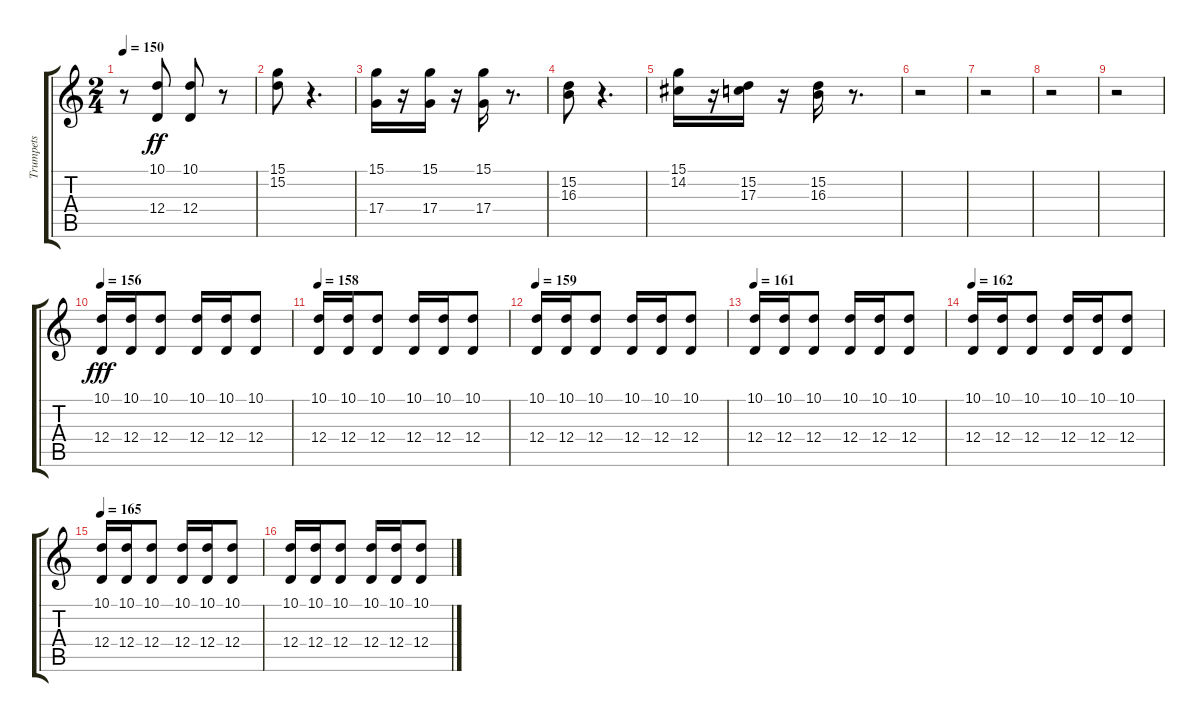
\track ("Trumpets" "Trumpets") {instrument brasssection}
\staff {score tabs}
\tuning (E4 B3 G3 D3 A2 E2) {hide}
\ts (2 4)
\tempo 150
\clef g2
\ks c
r.8{dy ff} (10.1 12.4).8 (10.1 12.4).8 r.8 |
(15.1 15.2).8 r.4{d} |
(15.1 17.4).16 r.16 (15.1 17.4).16 r.16 (15.1 17.4).16 r.8{d} |
(15.2 16.3).8 r.4{d} |
(15.1 14.2).16 r.16 (15.2 17.3).16 r.16 (15.2 16.3).16 r.8{d} |
r.2 |
r.2 |
r.2 |
r.2 |
\tempo 156
(10.1 12.4).16{dy fff} (10.1 12.4).16 (10.1 12.4).8 (10.1 12.4).16 (10.1 12.4).16 (10.1 12.4).8 |
\tempo 158
(10.1 12.4).16 (10.1 12.4).16 (10.1 12.4).8 (10.1 12.4).16 (10.1 12.4).16 (10.1 12.4).8 |
\tempo 159
(10.1 12.4).16 (10.1 12.4).16 (10.1 12.4).8 (10.1 12.4).16 (10.1 12.4).16 (10.1 12.4).8 |
\tempo 161
(10.1 12.4).16 (10.1 12.4).16 (10.1 12.4).8 (10.1 12.4).16 (10.1 12.4).16 (10.1 12.4).8 |
\tempo 162
(10.1 12.4).16 (10.1 12.4).16 (10.1 12.4).8 (10.1 12.4).16 (10.1 12.4).16 (10.1 12.4).8 |
\tempo 165
(10.1 12.4).16 (10.1 12.4).16 (10.1 12.4).8 (10.1 12.4).16 (10.1 12.4).16 (10.1 12.4).8 |
(10.1 12.4).16 (10.1 12.4).16 (10.1 12.4).8 (10.1 12.4).16 (10.1 12.4).16 (10.1 12.4).8
